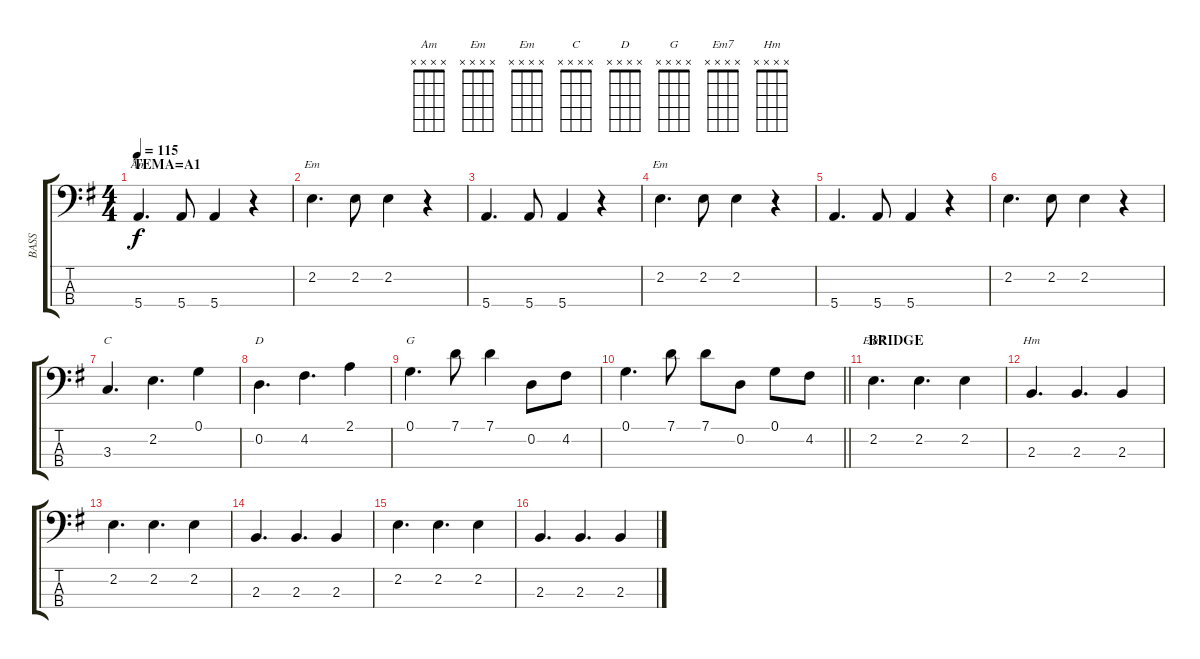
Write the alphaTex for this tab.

\track ("BASS" "BASS") {instrument acousticbass}
\staff {score tabs}
\tuning (G2 D2 A1 E1) {hide}
\chord ("Am" x x x x)
\chord ("Em " x x x x)
\chord ("Em" x x x x)
\chord ("C" x x x x)
\chord ("D" x x x x)
\chord ("G" x x x x)
\chord ("Em7" x x x x)
\chord ("Hm" x x x x)
\ts (4 4)
\section ("" "TEMA=A1")
\tempo 115
\clef f4
\ks eminor
5.4.4{d ch "Am" dy f} 5.4.8 5.4.4 r.4 |
2.2.4{d ch "Em "} 2.2.8 2.2.4 r.4 |
5.4.4{d} 5.4.8 5.4.4 r.4 |
2.2.4{d ch "Em"} 2.2.8 2.2.4 r.4 |
5.4.4{d} 5.4.8 5.4.4 r.4 |
2.2.4{d} 2.2.8 2.2.4 r.4 |
3.3.4{d ch "C"} 2.2.4{d} 0.1.4 |
0.2.4{d ch "D"} 4.2.4{d} 2.1.4 |
0.1.4{d ch "G"} 7.1.8 7.1.4 0.2.8 4.2.8 |
\barLineRight lightlight
0.1.4{d} 7.1.8 7.1.8 0.2.8 0.1.8 4.2.8 |
\section ("" "BRIDGE")
2.2.4{d ch "Em7"} 2.2.4{d} 2.2.4 |
2.3.4{d ch "Hm"} 2.3.4{d} 2.3.4 |
2.2.4{d} 2.2.4{d} 2.2.4 |
2.3.4{d} 2.3.4{d} 2.3.4 |
2.2.4{d} 2.2.4{d} 2.2.4 |
2.3.4{d} 2.3.4{d} 2.3.4
